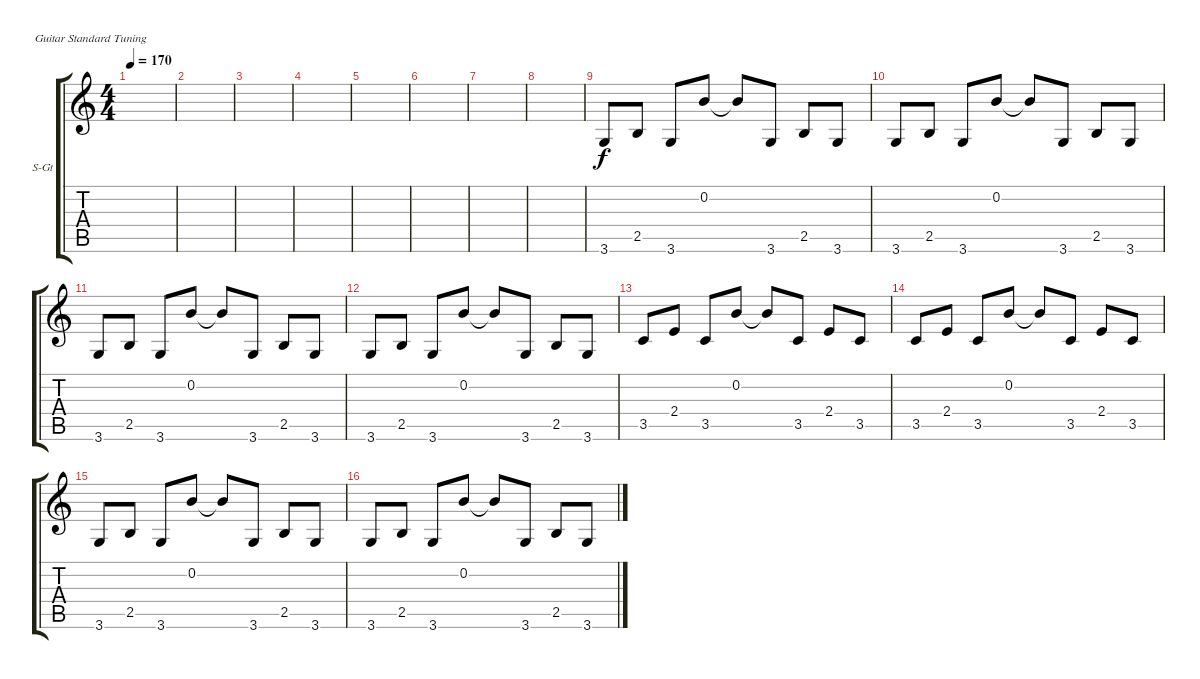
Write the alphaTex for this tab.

\defaultSystemsLayout 4
\bracketExtendMode groupsimilarinstruments
\firstSystemTrackNameOrientation horizontal
\otherSystemsTrackNameOrientation horizontal
\track ("Steel Guitar" "S-Gt") {solo instrument acousticguitarsteel}
\staff {score tabs}
\tuning (E4 B3 G3 D3 A2 E2)
\ts (4 4)
\tempo 170
\clef g2
\ks c
|
|
|
|
|
|
|
|
3.6.8 2.5.8 3.6.8 0.2.8 0.2{t}.8 3.6.8 2.5.8 3.6.8 |
3.6.8 2.5.8 3.6.8 0.2.8 0.2{t}.8 3.6.8 2.5.8 3.6.8 |
3.6.8 2.5.8 3.6.8 0.2.8 0.2{t}.8 3.6.8 2.5.8 3.6.8 |
3.6.8 2.5.8 3.6.8 0.2.8 0.2{t}.8 3.6.8 2.5.8 3.6.8 |
3.5.8 2.4.8 3.5.8 0.2.8 0.2{t}.8 3.5.8 2.4.8 3.5.8 |
3.5.8 2.4.8 3.5.8 0.2.8 0.2{t}.8 3.5.8 2.4.8 3.5.8 |
3.6.8 2.5.8 3.6.8 0.2.8 0.2{t}.8 3.6.8 2.5.8 3.6.8 |
3.6.8 2.5.8 3.6.8 0.2.8 0.2{t}.8 3.6.8 2.5.8 3.6.8
